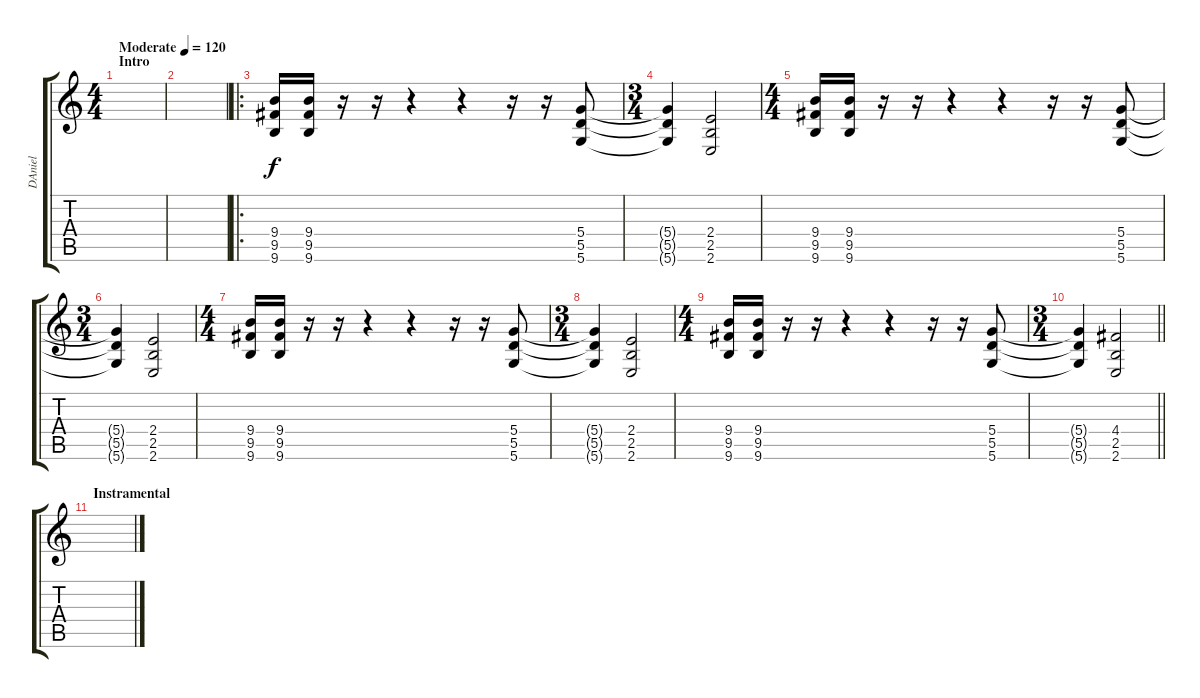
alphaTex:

\track ("DAniel" "DAniel") {instrument distortionguitar}
\staff {score tabs}
\tuning (E4 B3 G3 D3 A2 D2) {hide}
\ts (4 4)
\section ("" "Intro")
\tempo (120 "Moderate")
\clef g2
\ks c
|
|
\ro
(9.4 9.5 9.6).16 (9.4 9.5 9.6).16 r.16 r.16 r.4 r.4 r.16 r.16 (5.4 5.5 5.6).8 |
\ts (3 4)
(5.4{t} 5.5{t} 5.6{t}).4 (2.4 2.5 2.6).2 |
\ts (4 4)
(9.4 9.5 9.6).16 (9.4 9.5 9.6).16 r.16 r.16 r.4 r.4 r.16 r.16 (5.4 5.5 5.6).8 |
\ts (3 4)
(5.4{t} 5.5{t} 5.6{t}).4 (2.4 2.5 2.6).2 |
\ts (4 4)
(9.4 9.5 9.6).16 (9.4 9.5 9.6).16 r.16 r.16 r.4 r.4 r.16 r.16 (5.4 5.5 5.6).8 |
\ts (3 4)
(5.4{t} 5.5{t} 5.6{t}).4 (2.4 2.5 2.6).2 |
\ts (4 4)
(9.4 9.5 9.6).16 (9.4 9.5 9.6).16 r.16 r.16 r.4 r.4 r.16 r.16 (5.4 5.5 5.6).8 |
\ts (3 4)
\barLineRight lightlight
(5.4{t} 5.5{t} 5.6{t}).4 (4.4 2.5 2.6).2 |
\section ("" "Instramental")
